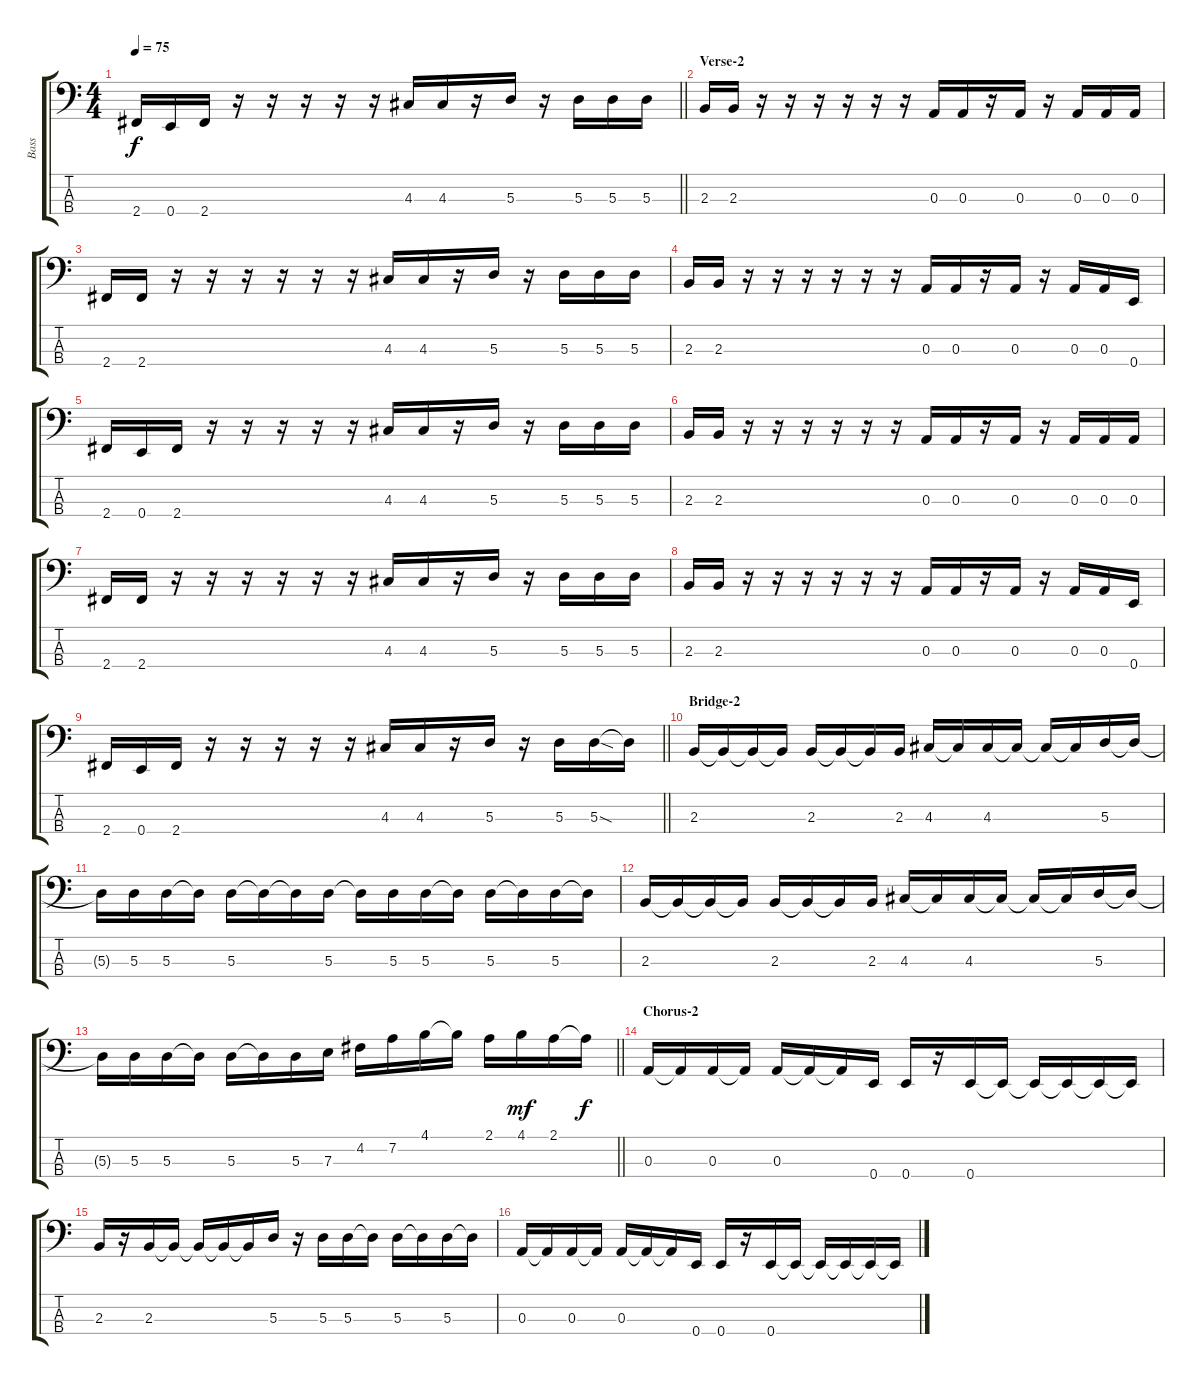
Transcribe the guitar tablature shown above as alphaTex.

\track ("Bass" "Bass") {instrument electricbassfinger}
\staff {score tabs}
\tuning (G2 D2 A1 E1) {hide}
\ts (4 4)
\tempo 75
\clef f4
\barLineRight lightlight
\ks c
2.4.16{dy f} 0.4.16 2.4.16 r.16 r.16 r.16 r.16 r.16 4.3.16 4.3.16 r.16 5.3.16 r.16 5.3.16 5.3.16 5.3.16 |
\section ("" "Verse-2")
2.3.16 2.3.16 r.16 r.16 r.16 r.16 r.16 r.16 0.3.16 0.3.16 r.16 0.3.16 r.16 0.3.16 0.3.16 0.3.16 |
2.4.16 2.4.16 r.16 r.16 r.16 r.16 r.16 r.16 4.3.16 4.3.16 r.16 5.3.16 r.16 5.3.16 5.3.16 5.3.16 |
2.3.16 2.3.16 r.16 r.16 r.16 r.16 r.16 r.16 0.3.16 0.3.16 r.16 0.3.16 r.16 0.3.16 0.3.16 0.4.16 |
2.4.16 0.4.16 2.4.16 r.16 r.16 r.16 r.16 r.16 4.3.16 4.3.16 r.16 5.3.16 r.16 5.3.16 5.3.16 5.3.16 |
2.3.16 2.3.16 r.16 r.16 r.16 r.16 r.16 r.16 0.3.16 0.3.16 r.16 0.3.16 r.16 0.3.16 0.3.16 0.3.16 |
2.4.16 2.4.16 r.16 r.16 r.16 r.16 r.16 r.16 4.3.16 4.3.16 r.16 5.3.16 r.16 5.3.16 5.3.16 5.3.16 |
2.3.16 2.3.16 r.16 r.16 r.16 r.16 r.16 r.16 0.3.16 0.3.16 r.16 0.3.16 r.16 0.3.16 0.3.16 0.4.16 |
\barLineRight lightlight
2.4.16 0.4.16 2.4.16 r.16 r.16 r.16 r.16 r.16 4.3.16 4.3.16 r.16 5.3.16 r.16 5.3.16 5.3{sod}.16 5.3{t}.16 |
\section ("" "Bridge-2")
2.3.16 2.3{t}.16 2.3{t}.16 2.3{t}.16 2.3.16 2.3{t}.16 2.3{t}.16 2.3.16 4.3.16 4.3{t}.16 4.3.16 4.3{t}.16 4.3{t}.16 4.3{t}.16 5.3.16 5.3{t}.16 |
5.3{t}.16 5.3.16 5.3.16 5.3{t}.16 5.3.16 5.3{t}.16 5.3{t}.16 5.3.16 5.3{t}.16 5.3.16 5.3.16 5.3{t}.16 5.3.16 5.3{t}.16 5.3.16 5.3{t}.16 |
2.3.16 2.3{t}.16 2.3{t}.16 2.3{t}.16 2.3.16 2.3{t}.16 2.3{t}.16 2.3.16 4.3.16 4.3{t}.16 4.3.16 4.3{t}.16 4.3{t}.16 4.3{t}.16 5.3.16 5.3{t}.16 |
\barLineRight lightlight
5.3{t}.16 5.3.16 5.3.16 5.3{t}.16 5.3.16 5.3{t}.16 5.3.16 7.3.16 4.2.16 7.2.16 4.1.16 4.1{t}.16 2.1.16 4.1.16{dy mf} 2.1.16 2.1{t}.16{dy f} |
\section ("" "Chorus-2")
0.3.16 0.3{t}.16 0.3.16 0.3{t}.16 0.3.16 0.3{t}.16 0.3{t}.16 0.4.16 0.4.16 r.16 0.4.16 0.4{t}.16 0.4{t}.16 0.4{t}.16 0.4{t}.16 0.4{t}.16 |
2.3.16 r.16 2.3.16 2.3{t}.16 2.3{t}.16 2.3{t}.16 2.3{t}.16 5.3.16 r.16 5.3.16 5.3.16 5.3{t}.16 5.3.16 5.3{t}.16 5.3.16 5.3{t}.16 |
0.3.16 0.3{t}.16 0.3.16 0.3{t}.16 0.3.16 0.3{t}.16 0.3{t}.16 0.4.16 0.4.16 r.16 0.4.16 0.4{t}.16 0.4{t}.16 0.4{t}.16 0.4{t}.16 0.4{t}.16
